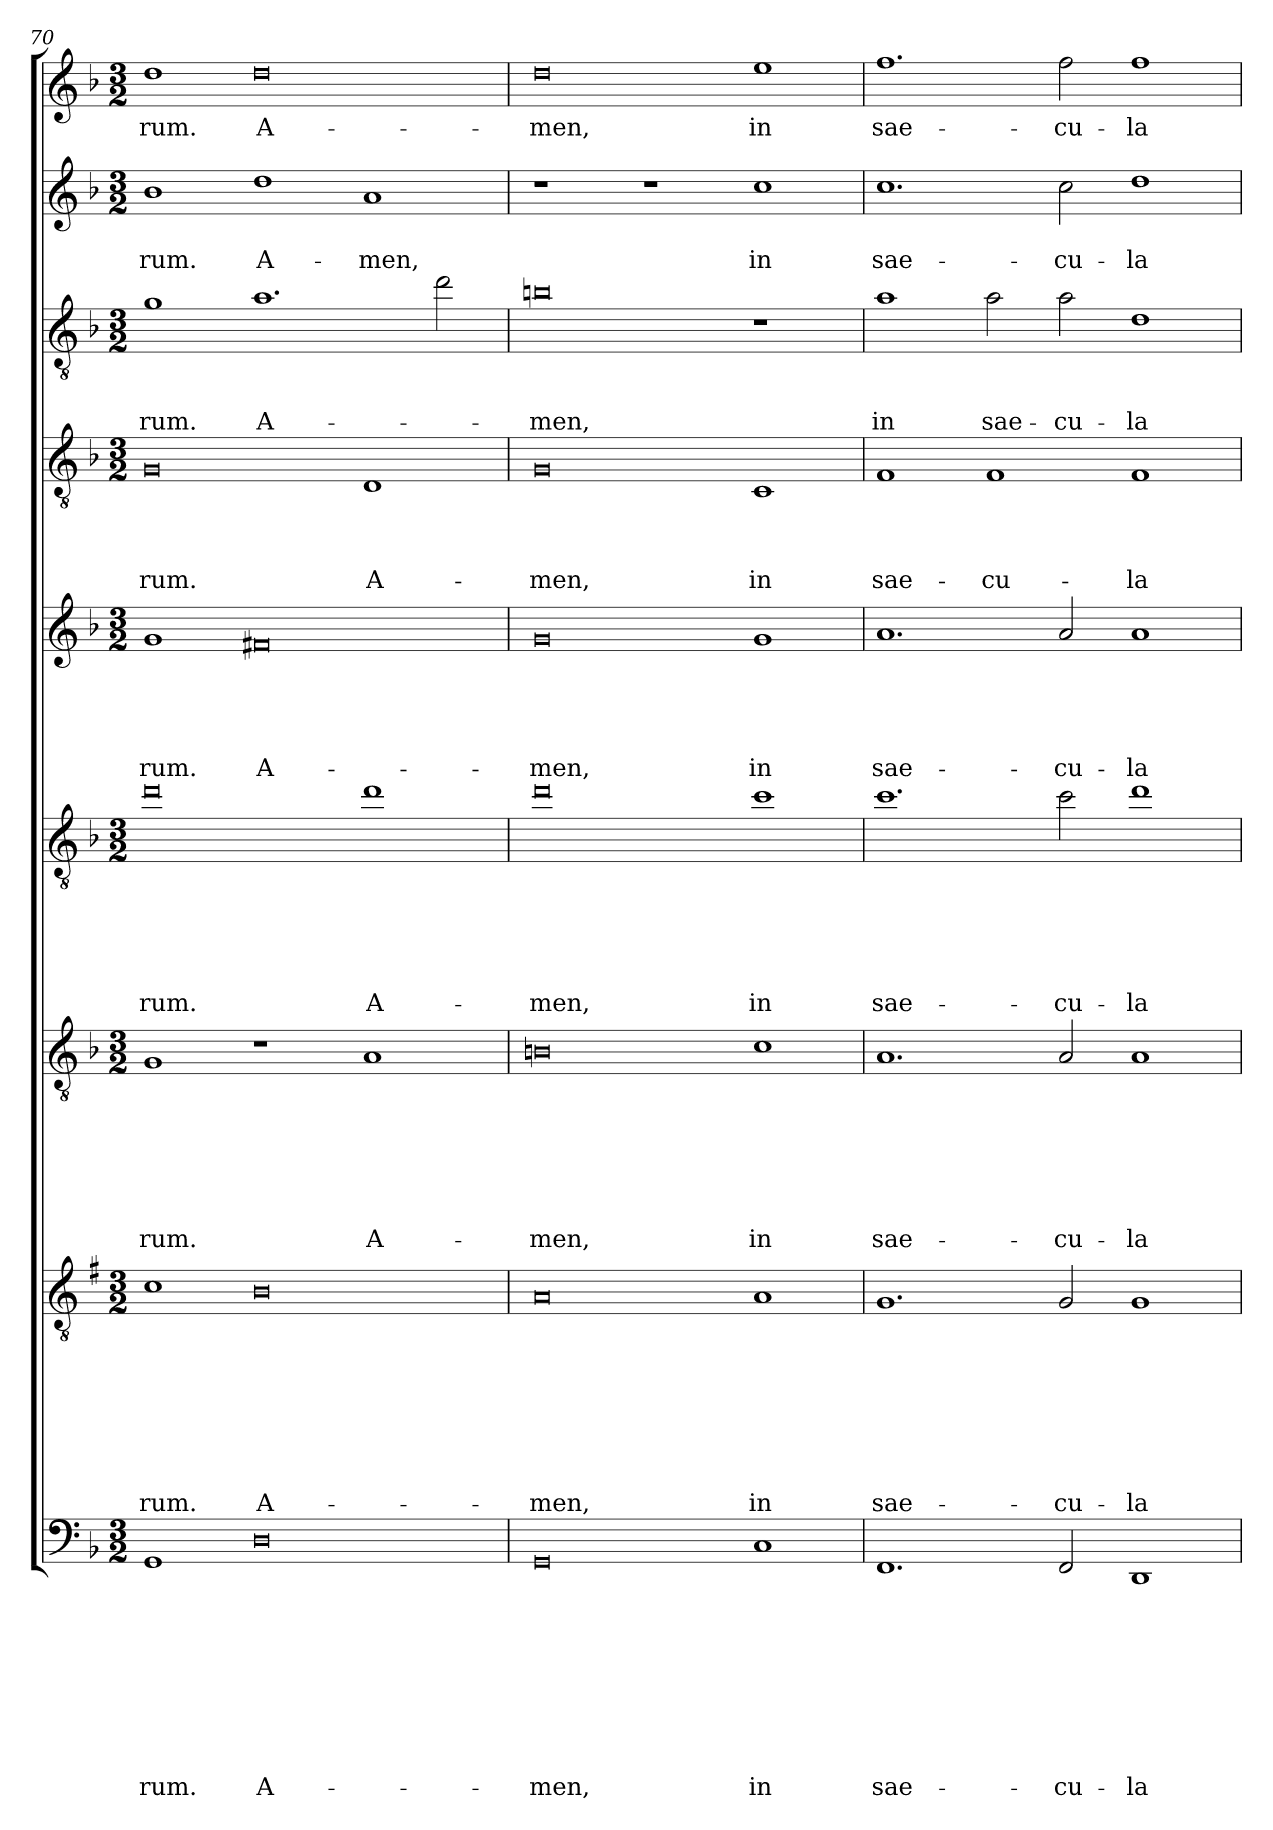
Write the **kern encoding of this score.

**kern	**text	**text	**text	**text	**text	**text	**text	**text	**text	**kern	**text	**text	**text	**text	**text	**text	**text	**text	**kern	**text	**text	**text	**text	**text	**text	**text	**kern	**text	**text	**text	**text	**text	**text	**kern	**text	**text	**text	**text	**text	**kern	**text	**text	**text	**text	**kern	**text	**text	**text	**kern	**text	**text	**kern	**text
*part9	*part9	*part9	*part9	*part9	*part9	*part9	*part9	*part9	*part9	*part8	*part8	*part8	*part8	*part8	*part8	*part8	*part8	*part8	*part7	*part7	*part7	*part7	*part7	*part7	*part7	*part7	*part6	*part6	*part6	*part6	*part6	*part6	*part6	*part5	*part5	*part5	*part5	*part5	*part5	*part4	*part4	*part4	*part4	*part4	*part3	*part3	*part3	*part3	*part2	*part2	*part2	*part1	*part1
*staff9	*staff9	*staff9	*staff9	*staff9	*staff9	*staff9	*staff9	*staff9	*staff9	*staff8	*staff8	*staff8	*staff8	*staff8	*staff8	*staff8	*staff8	*staff8	*staff7	*staff7	*staff7	*staff7	*staff7	*staff7	*staff7	*staff7	*staff6	*staff6	*staff6	*staff6	*staff6	*staff6	*staff6	*staff5	*staff5	*staff5	*staff5	*staff5	*staff5	*staff4	*staff4	*staff4	*staff4	*staff4	*staff3	*staff3	*staff3	*staff3	*staff2	*staff2	*staff2	*staff1	*staff1
!!LO:PB:g=z
*clefF4	*	*	*	*	*	*	*	*	*	*clefGv2	*	*	*	*	*	*	*	*	*clefGv2	*	*	*	*	*	*	*	*clefGv2	*	*	*	*	*	*	*clefG2	*	*	*	*	*	*clefGv2	*	*	*	*	*clefGv2	*	*	*	*clefG2	*	*	*clefG2	*
*	*	*	*	*	*	*	*	*	*	*ITrd1c2	*	*	*	*	*	*	*	*	*	*	*	*	*	*	*	*	*ITrd8c14	*	*	*	*	*	*	*	*	*	*	*	*	*	*	*	*	*	*	*	*	*	*	*	*	*	*
*k[b-]	*	*	*	*	*	*	*	*	*	*k[b-]	*	*	*	*	*	*	*	*	*k[b-]	*	*	*	*	*	*	*	*k[b-]	*	*	*	*	*	*	*k[b-]	*	*	*	*	*	*k[b-]	*	*	*	*	*k[b-]	*	*	*	*k[b-]	*	*	*k[b-]	*
*F:	*	*	*	*	*	*	*	*	*	*F:	*	*	*	*	*	*	*	*	*F:	*	*	*	*	*	*	*	*F:	*	*	*	*	*	*	*F:	*	*	*	*	*	*F:	*	*	*	*	*F:	*	*	*	*F:	*	*	*F:	*
*M3/2	*	*	*	*	*	*	*	*	*	*M3/2	*	*	*	*	*	*	*	*	*M3/2	*	*	*	*	*	*	*	*M3/2	*	*	*	*	*	*	*M3/2	*	*	*	*	*	*M3/2	*	*	*	*	*M3/2	*	*	*	*M3/2	*	*	*M3/2	*
=70	=70	=70	=70	=70	=70	=70	=70	=70	=70	=70	=70	=70	=70	=70	=70	=70	=70	=70	=70	=70	=70	=70	=70	=70	=70	=70	=70	=70	=70	=70	=70	=70	=70	=70	=70	=70	=70	=70	=70	=70	=70	=70	=70	=70	=70	=70	=70	=70	=70	=70	=70	=70	=70
!	!	!	!	!	!	!	!	!	!LO:LY:b	!	!	!	!	!	!	!	!	!LO:LY:b	!	!	!	!	!	!	!	!LO:LY:b	!	!	!	!	!	!	!LO:LY:b	!	!	!	!	!	!LO:LY:b	!	!	!	!	!LO:LY:b	!	!	!	!LO:LY:b	!	!	!LO:LY:b	!	!LO:LY:b
1GG	.	.	.	.	.	.	.	.	-rum.	1B-	.	.	.	.	.	.	.	-rum.	1G	.	.	.	.	.	.	-rum.	0d	.	.	.	.	.	-rum.	1g	.	.	.	.	-rum.	0G	.	.	.	-rum.	1g	.	.	-rum.	1b-	.	-rum.	1dd	-rum.
!	!	!	!	!	!	!	!	!	!LO:LY:b	!	!	!	!	!	!	!	!	!LO:LY:b	!	!	!	!	!	!	!	!	!	!	!	!	!	!	!	!	!	!	!	!	!LO:LY:b	!	!	!	!	!	!	!	!	!LO:LY:b	!	!	!LO:LY:b	!	!LO:LY:b
0D	.	.	.	.	.	.	.	.	A-	0A	.	.	.	.	.	.	.	A-	1r	.	.	.	.	.	.	.	.	.	.	.	.	.	.	0f#X	.	.	.	.	A-	.	.	.	.	.	1.a	.	.	A-	1dd	.	A-	0dd	A-
!	!	!	!	!	!	!	!	!	!	!	!	!	!	!	!	!	!	!	!	!	!	!	!	!	!	!LO:LY:b	!	!	!	!	!	!	!LO:LY:b	!	!	!	!	!	!	!	!	!	!	!LO:LY:b	!	!	!	!	!	!	!LO:LY:b	!	!
.	.	.	.	.	.	.	.	.	.	.	.	.	.	.	.	.	.	.	1A	.	.	.	.	.	.	A-	1d	.	.	.	.	.	A-	.	.	.	.	.	.	1D	.	.	.	A-	.	.	.	.	1a	.	-men,	.	.
.	.	.	.	.	.	.	.	.	.	.	.	.	.	.	.	.	.	.	.	.	.	.	.	.	.	.	.	.	.	.	.	.	.	.	.	.	.	.	.	.	.	.	.	.	2dd\	.	.	.	.	.	.	.	.
=71	=71	=71	=71	=71	=71	=71	=71	=71	=71	=71	=71	=71	=71	=71	=71	=71	=71	=71	=71	=71	=71	=71	=71	=71	=71	=71	=71	=71	=71	=71	=71	=71	=71	=71	=71	=71	=71	=71	=71	=71	=71	=71	=71	=71	=71	=71	=71	=71	=71	=71	=71	=71	=71
!	!	!	!	!	!	!	!	!	!LO:LY:b	!	!	!	!	!	!	!	!	!LO:LY:b	!	!	!	!	!	!	!	!LO:LY:b	!	!	!	!	!	!	!LO:LY:b	!	!	!	!	!	!LO:LY:b	!	!	!	!	!LO:LY:b	!	!	!	!LO:LY:b	!	!	!	!	!LO:LY:b
0GG	.	.	.	.	.	.	.	.	-men,	0G	.	.	.	.	.	.	.	-men,	0Bn	.	.	.	.	.	.	-men,	0d	.	.	.	.	.	-men,	0g	.	.	.	.	-men,	0G	.	.	.	-men,	0bn	.	.	-men,	1r	.	.	0dd	-men,
.	.	.	.	.	.	.	.	.	.	.	.	.	.	.	.	.	.	.	.	.	.	.	.	.	.	.	.	.	.	.	.	.	.	.	.	.	.	.	.	.	.	.	.	.	.	.	.	.	1r	.	.	.	.
!	!	!	!	!	!	!	!	!	!LO:LY:b	!	!	!	!	!	!	!	!	!LO:LY:b	!	!	!	!	!	!	!	!LO:LY:b	!	!	!	!	!	!	!LO:LY:b	!	!	!	!	!	!LO:LY:b	!	!	!	!	!LO:LY:b	!	!	!	!	!	!	!LO:LY:b	!	!LO:LY:b
1C	.	.	.	.	.	.	.	.	in	1G	.	.	.	.	.	.	.	in	1c	.	.	.	.	.	.	in	1c	.	.	.	.	.	in	1g	.	.	.	.	in	1C	.	.	.	in	1r	.	.	.	1cc	.	in	1ee	in
=72	=72	=72	=72	=72	=72	=72	=72	=72	=72	=72	=72	=72	=72	=72	=72	=72	=72	=72	=72	=72	=72	=72	=72	=72	=72	=72	=72	=72	=72	=72	=72	=72	=72	=72	=72	=72	=72	=72	=72	=72	=72	=72	=72	=72	=72	=72	=72	=72	=72	=72	=72	=72	=72
!	!	!	!	!	!	!	!	!	!LO:LY:b	!	!	!	!	!	!	!	!	!LO:LY:b	!	!	!	!	!	!	!	!LO:LY:b	!	!	!	!	!	!	!LO:LY:b	!	!	!	!	!	!LO:LY:b	!	!	!	!	!LO:LY:b	!	!	!	!LO:LY:b	!	!	!LO:LY:b	!	!LO:LY:b
1.FF	.	.	.	.	.	.	.	.	sae-	1.F	.	.	.	.	.	.	.	sae-	1.A	.	.	.	.	.	.	sae-	1.c	.	.	.	.	.	sae-	1.a	.	.	.	.	sae-	1F	.	.	.	sae-	1a	.	.	in	1.cc	.	sae-	1.ff	sae-
!	!	!	!	!	!	!	!	!	!	!	!	!	!	!	!	!	!	!	!	!	!	!	!	!	!	!	!	!	!	!	!	!	!	!	!	!	!	!	!	!	!	!	!	!LO:LY:b	!	!	!	!LO:LY:b	!	!	!	!	!
.	.	.	.	.	.	.	.	.	.	.	.	.	.	.	.	.	.	.	.	.	.	.	.	.	.	.	.	.	.	.	.	.	.	.	.	.	.	.	.	1F	.	.	.	-cu-	2a\	.	.	sae-	.	.	.	.	.
!	!	!	!	!	!	!	!	!	!LO:LY:b	!	!	!	!	!	!	!	!	!LO:LY:b	!	!	!	!	!	!	!	!LO:LY:b	!	!	!	!	!	!	!LO:LY:b	!	!	!	!	!	!LO:LY:b	!	!	!	!	!	!	!	!	!LO:LY:b	!	!	!LO:LY:b	!	!LO:LY:b
2FF/	.	.	.	.	.	.	.	.	-cu-	2F/	.	.	.	.	.	.	.	-cu-	2A/	.	.	.	.	.	.	-cu-	2c\	.	.	.	.	.	-cu-	2a/	.	.	.	.	-cu-	.	.	.	.	.	2a\	.	.	-cu-	2cc\	.	-cu-	2ff\	-cu-
!	!	!	!	!	!	!	!	!	!LO:LY:b	!	!	!	!	!	!	!	!	!LO:LY:b	!	!	!	!	!	!	!	!LO:LY:b	!	!	!	!	!	!	!LO:LY:b	!	!	!	!	!	!LO:LY:b	!	!	!	!	!LO:LY:b	!	!	!	!LO:LY:b	!	!	!LO:LY:b	!	!LO:LY:b
1DD	.	.	.	.	.	.	.	.	-la	1F	.	.	.	.	.	.	.	-la	1A	.	.	.	.	.	.	-la	1d	.	.	.	.	.	-la	1a	.	.	.	.	-la	1F	.	.	.	-la	1d	.	.	-la	1dd	.	-la	1ff	-la
=	=	=	=	=	=	=	=	=	=	=	=	=	=	=	=	=	=	=	=	=	=	=	=	=	=	=	=	=	=	=	=	=	=	=	=	=	=	=	=	=	=	=	=	=	=	=	=	=	=	=	=	=	=
*-	*-	*-	*-	*-	*-	*-	*-	*-	*-	*-	*-	*-	*-	*-	*-	*-	*-	*-	*-	*-	*-	*-	*-	*-	*-	*-	*-	*-	*-	*-	*-	*-	*-	*-	*-	*-	*-	*-	*-	*-	*-	*-	*-	*-	*-	*-	*-	*-	*-	*-	*-	*-	*-
